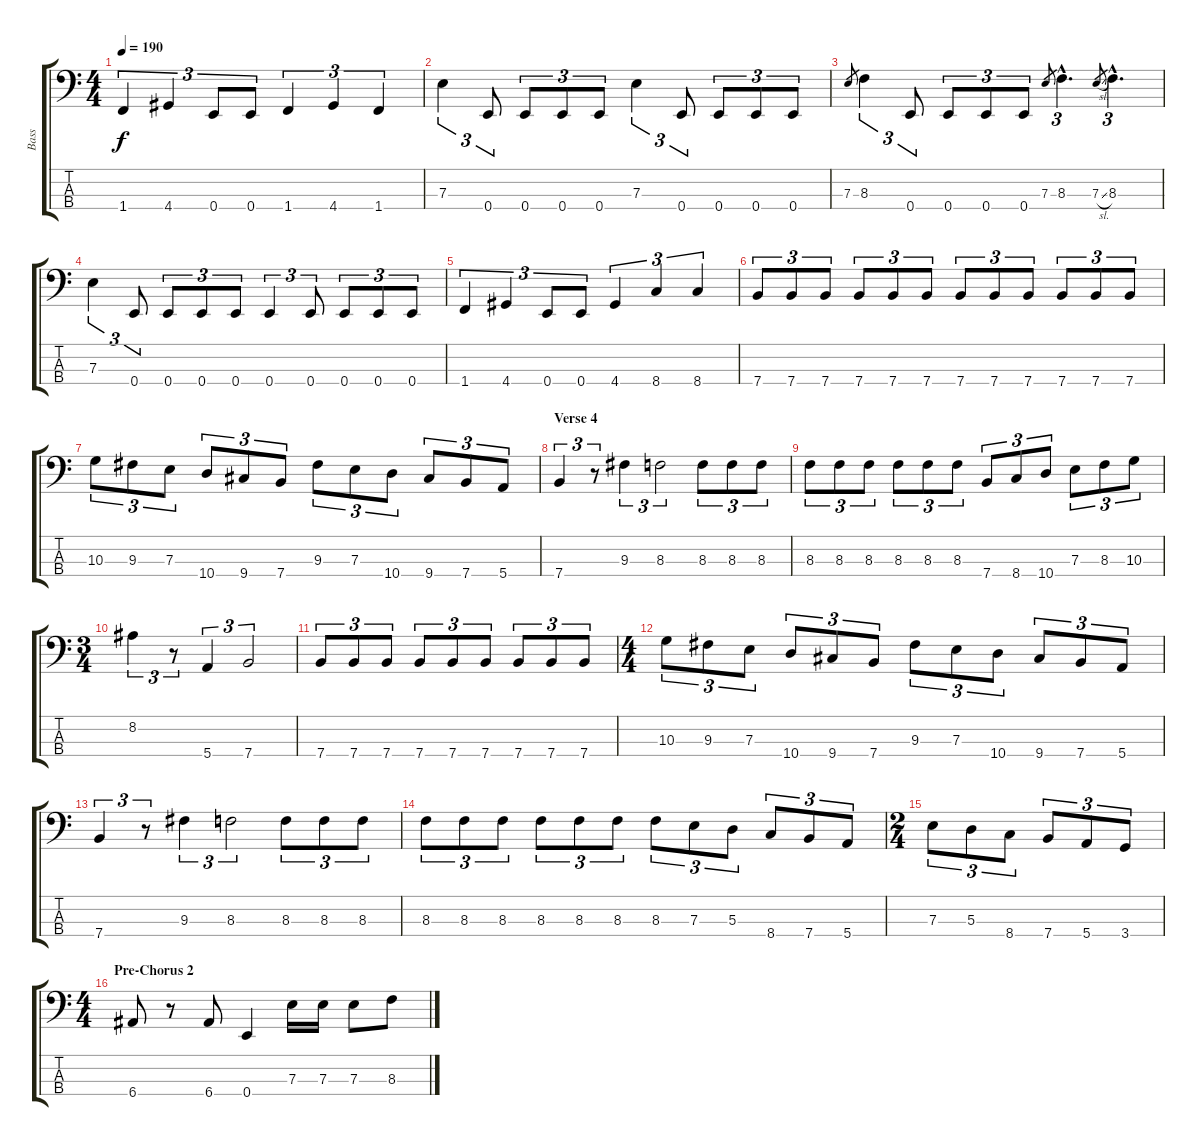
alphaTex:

\track ("Bass" "Bass") {instrument electricbassfinger}
\staff {score tabs}
\tuning (G2 D2 A1 E1) {hide}
\ts (4 4)
\tempo 190
\clef f4
\ks c
1.4.4{tu (3 2) dy f} 4.4.4{tu (3 2)} 0.4.8{tu (3 2)} 0.4.8{tu (3 2)} 1.4.4{tu (3 2)} 4.4.4{tu (3 2)} 1.4.4{tu (3 2)} |
7.3.4{tu (3 2)} 0.4.8{tu (3 2)} 0.4.8{tu (3 2)} 0.4.8{tu (3 2)} 0.4.8{tu (3 2)} 7.3.4{tu (3 2)} 0.4.8{tu (3 2)} 0.4.8{tu (3 2)} 0.4.8{tu (3 2)} 0.4.8{tu (3 2)} |
7.3.8{gr} 8.3.4{tu (3 2)} 0.4.8{tu (3 2)} 0.4.8{tu (3 2)} 0.4.8{tu (3 2)} 0.4.8{tu (3 2)} 7.3.8{gr} 8.3{hac}.4{d tu (3 2)} 7.3{sl}.8{gr} 8.3{hac}.4{d tu (3 2)} |
7.3.4{tu (3 2)} 0.4.8{tu (3 2)} 0.4.8{tu (3 2)} 0.4.8{tu (3 2)} 0.4.8{tu (3 2)} 0.4.4{tu (3 2)} 0.4.8{tu (3 2)} 0.4.8{tu (3 2)} 0.4.8{tu (3 2)} 0.4.8{tu (3 2)} |
1.4.4{tu (3 2)} 4.4.4{tu (3 2)} 0.4.8{tu (3 2)} 0.4.8{tu (3 2)} 4.4.4{tu (3 2)} 8.4.4{tu (3 2)} 8.4.4{tu (3 2)} |
7.4.8{tu (3 2)} 7.4.8{tu (3 2)} 7.4.8{tu (3 2)} 7.4.8{tu (3 2)} 7.4.8{tu (3 2)} 7.4.8{tu (3 2)} 7.4.8{tu (3 2)} 7.4.8{tu (3 2)} 7.4.8{tu (3 2)} 7.4.8{tu (3 2)} 7.4.8{tu (3 2)} 7.4.8{tu (3 2)} |
10.3.8{tu (3 2)} 9.3.8{tu (3 2)} 7.3.8{tu (3 2)} 10.4.8{tu (3 2)} 9.4.8{tu (3 2)} 7.4.8{tu (3 2)} 9.3.8{tu (3 2)} 7.3.8{tu (3 2)} 10.4.8{tu (3 2)} 9.4.8{tu (3 2)} 7.4.8{tu (3 2)} 5.4.8{tu (3 2)} |
\section ("" "Verse 4")
7.4.4{tu (3 2)} r.8{tu (3 2)} 9.3.4{tu (3 2)} 8.3.2{tu (3 2)} 8.3.8{tu (3 2)} 8.3.8{tu (3 2)} 8.3.8{tu (3 2)} |
8.3.8{tu (3 2)} 8.3.8{tu (3 2)} 8.3.8{tu (3 2)} 8.3.8{tu (3 2)} 8.3.8{tu (3 2)} 8.3.8{tu (3 2)} 7.4.8{tu (3 2)} 8.4.8{tu (3 2)} 10.4.8{tu (3 2)} 7.3.8{tu (3 2)} 8.3.8{tu (3 2)} 10.3.8{tu (3 2)} |
\ts (3 4)
8.2.4{tu (3 2)} r.8{tu (3 2)} 5.4.4{tu (3 2)} 7.4.2{tu (3 2)} |
7.4.8{tu (3 2)} 7.4.8{tu (3 2)} 7.4.8{tu (3 2)} 7.4.8{tu (3 2)} 7.4.8{tu (3 2)} 7.4.8{tu (3 2)} 7.4.8{tu (3 2)} 7.4.8{tu (3 2)} 7.4.8{tu (3 2)} |
\ts (4 4)
10.3.8{tu (3 2)} 9.3.8{tu (3 2)} 7.3.8{tu (3 2)} 10.4.8{tu (3 2)} 9.4.8{tu (3 2)} 7.4.8{tu (3 2)} 9.3.8{tu (3 2)} 7.3.8{tu (3 2)} 10.4.8{tu (3 2)} 9.4.8{tu (3 2)} 7.4.8{tu (3 2)} 5.4.8{tu (3 2)} |
7.4.4{tu (3 2)} r.8{tu (3 2)} 9.3.4{tu (3 2)} 8.3.2{tu (3 2)} 8.3.8{tu (3 2)} 8.3.8{tu (3 2)} 8.3.8{tu (3 2)} |
8.3.8{tu (3 2)} 8.3.8{tu (3 2)} 8.3.8{tu (3 2)} 8.3.8{tu (3 2)} 8.3.8{tu (3 2)} 8.3.8{tu (3 2)} 8.3.8{tu (3 2)} 7.3.8{tu (3 2)} 5.3.8{tu (3 2)} 8.4.8{tu (3 2)} 7.4.8{tu (3 2)} 5.4.8{tu (3 2)} |
\ts (2 4)
7.3.8{tu (3 2)} 5.3.8{tu (3 2)} 8.4.8{tu (3 2)} 7.4.8{tu (3 2)} 5.4.8{tu (3 2)} 3.4.8{tu (3 2)} |
\ts (4 4)
\section ("" "Pre-Chorus 2")
6.4.8 r.8 6.4.8 0.4.4 7.3.16 7.3.16 7.3.8 8.3.8
